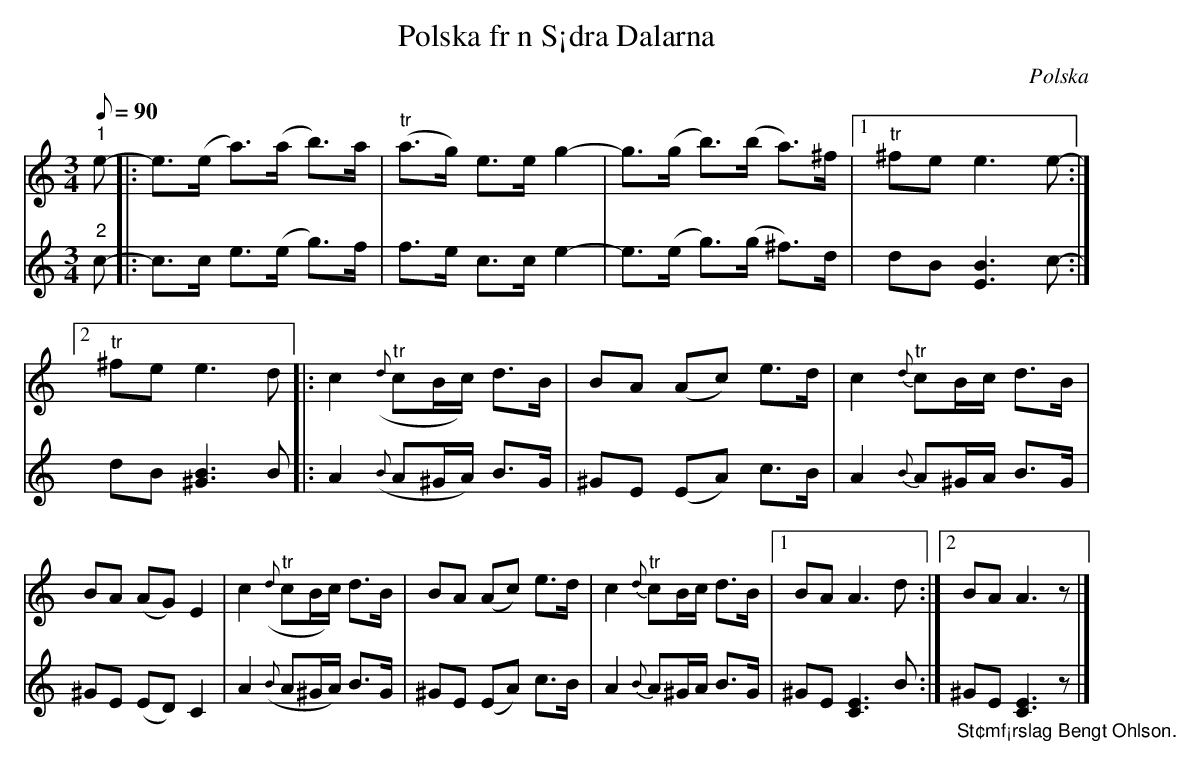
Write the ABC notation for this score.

X:1
T:Polska fr n S¡dra Dalarna
L:1/8
M:3/4
O:Polska
Q:90
K:none
V:1
"^1" e- [|: e>(e a>)(a b>)a |"^tr" (a>g) e>e g2- | g>(g b>)(b a>)^f |1"^tr" ^fe e3 e- :|]2
"^tr" ^fe e3 d [|: c2({d}"^tr" cB/c/) d>B | BA (Ac) e>d | c2{d}"^tr" cB/c/ d>B | BA (AG) E2 |
c2({d}"^tr" cB/c/) d>B | BA (Ac) e>d | c2{d}"^tr" cB/c/ d>B |1 BA A3 d :|]2 BA A3 z |]
V:2
"^2" c-  [|:  c>c e>(e g>)f  |  f>e c>c e2-  |  e>(e g>)(g ^f>)d  |1  dB [EB]3 c-  :|]2  dB [^GB]3 B  [|:
A2({B} A^G/A/) B>G  |  ^GE (EA) c>B  |  A2{B} A^G/A/ B>G  |  ^GE (ED) C2  |  A2({B} A^G/A/) B>G  |
^GE (EA) c>B  |  A2{B} A^G/A/ B>G  |1  ^GE [CE]3 B  :|]2 "_St¢mf¡rslag Bengt Ohlson." ^GE [CE]3 z  |]
